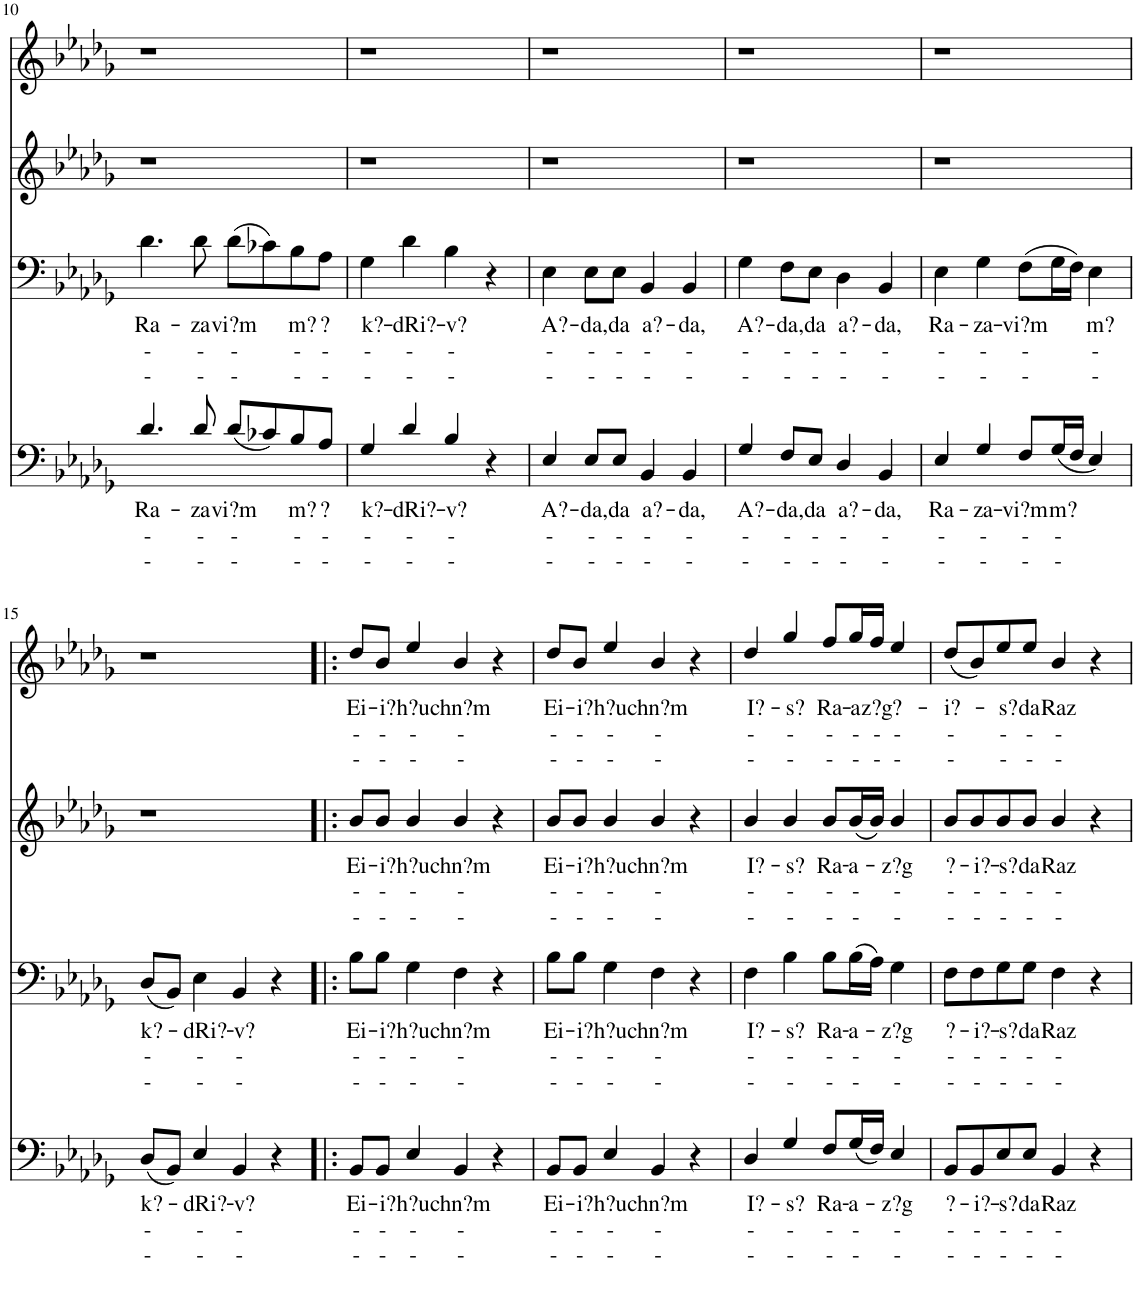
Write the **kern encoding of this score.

**kern	**text	**text	**text	**kern	**text	**text	**text	**kern	**text	**text	**text	**kern	**text	**text	**text
*part4	*part4	*part4	*part4	*part3	*part3	*part3	*part3	*part2	*part2	*part2	*part2	*part1	*part1	*part1	*part1
*staff4	*staff4	*staff4	*staff4	*staff3	*staff3	*staff3	*staff3	*staff2	*staff2	*staff2	*staff2	*staff1	*staff1	*staff1	*staff1
*I"Basse2	*	*	*	*I"Basse1	*	*	*	*I"T?nor 2	*	*	*	*I"T?nor 1	*	*	*
!!LO:PB:g=z
*clefF4	*	*	*	*clefF4	*	*	*	*clefG2	*	*	*	*clefG2	*	*	*
*	*	*	*	*Trd1c2	*	*	*	*	*	*	*	*	*	*	*
*k[b-e-a-d-g-]	*	*	*	*k[b-e-a-d-g-]	*	*	*	*k[b-e-a-d-g-]	*	*	*	*k[b-e-a-d-g-]	*	*	*
*M4/4	*	*	*	*M4/4	*	*	*	*M4/4	*	*	*	*	*	*	*
*met(c)	*	*	*	*met(c)	*	*	*	*met(c)	*	*	*	*	*	*	*
=10	=10	=10	=10	=10	=10	=10	=10	=10	=10	=10	=10	=10	=10	=10	=10
!	!LO:LY:b	!LO:LY:b	!LO:LY:b	!	!LO:LY:b	!LO:LY:b	!LO:LY:b	!	!	!	!	!	!	!	!
4.d-/	Ra-	-	-	4.d-\	Ra-	-	-	1r	.	.	.	1r	.	.	.
!	!LO:LY:b	!LO:LY:b	!LO:LY:b	!	!LO:LY:b	!LO:LY:b	!LO:LY:b	!	!	!	!	!	!	!	!
8d-/	-za-	-	-	8d-\	-za-	-	-	.	.	.	.	.	.	.	.
!	!LO:LY:b	!LO:LY:b	!LO:LY:b	!	!LO:LY:b	!LO:LY:b	!LO:LY:b	!	!	!	!	!	!	!	!
(8d-/L	-vi?m	-	-	(8d-\L	-vi?m	-	-	.	.	.	.	.	.	.	.
8c-X/)	.	.	.	8c-X\)	.	.	.	.	.	.	.	.	.	.	.
!	!LO:LY:b	!LO:LY:b	!LO:LY:b	!	!LO:LY:b	!LO:LY:b	!LO:LY:b	!	!	!	!	!	!	!	!
8B-/	m?-	-	-	8B-\	m?-	-	-	.	.	.	.	.	.	.	.
!	!LO:LY:b	!LO:LY:b	!LO:LY:b	!	!LO:LY:b	!LO:LY:b	!LO:LY:b	!	!	!	!	!	!	!	!
8A-/J	-?	-	-	8A-\J	-?	-	-	.	.	.	.	.	.	.	.
=11	=11	=11	=11	=11	=11	=11	=11	=11	=11	=11	=11	=11	=11	=11	=11
!	!LO:LY:b	!LO:LY:b	!LO:LY:b	!	!LO:LY:b	!LO:LY:b	!LO:LY:b	!	!	!	!	!	!	!	!
4G-/	k?-	-	-	4G-\	k?-	-	-	1r	.	.	.	1r	.	.	.
!	!LO:LY:b	!LO:LY:b	!LO:LY:b	!	!LO:LY:b	!LO:LY:b	!LO:LY:b	!	!	!	!	!	!	!	!
4d-/	-dRi?-	-	-	4d-\	-dRi?-	-	-	.	.	.	.	.	.	.	.
!	!LO:LY:b	!LO:LY:b	!LO:LY:b	!	!LO:LY:b	!LO:LY:b	!LO:LY:b	!	!	!	!	!	!	!	!
4B-/	-v?	-	-	4B-\	-v?	-	-	.	.	.	.	.	.	.	.
4r	.	.	.	4r	.	.	.	.	.	.	.	.	.	.	.
=12	=12	=12	=12	=12	=12	=12	=12	=12	=12	=12	=12	=12	=12	=12	=12
!	!LO:LY:b	!LO:LY:b	!LO:LY:b	!	!LO:LY:b	!LO:LY:b	!LO:LY:b	!	!	!	!	!	!	!	!
4E-/	A?-	-	-	4E-\	A?-	-	-	1r	.	.	.	1r	.	.	.
!	!LO:LY:b	!LO:LY:b	!LO:LY:b	!	!LO:LY:b	!LO:LY:b	!LO:LY:b	!	!	!	!	!	!	!	!
8E-/L	-da,	-	-	8E-\L	-da,	-	-	.	.	.	.	.	.	.	.
!	!LO:LY:b	!LO:LY:b	!LO:LY:b	!	!LO:LY:b	!LO:LY:b	!LO:LY:b	!	!	!	!	!	!	!	!
8E-/J	da	-	-	8E-\J	da	-	-	.	.	.	.	.	.	.	.
!	!LO:LY:b	!LO:LY:b	!LO:LY:b	!	!LO:LY:b	!LO:LY:b	!LO:LY:b	!	!	!	!	!	!	!	!
4BB-/	a?-	-	-	4BB-/	a?-	-	-	.	.	.	.	.	.	.	.
!	!LO:LY:b	!LO:LY:b	!LO:LY:b	!	!LO:LY:b	!LO:LY:b	!LO:LY:b	!	!	!	!	!	!	!	!
4BB-/	-da,	-	-	4BB-/	-da,	-	-	.	.	.	.	.	.	.	.
=13	=13	=13	=13	=13	=13	=13	=13	=13	=13	=13	=13	=13	=13	=13	=13
!	!LO:LY:b	!LO:LY:b	!LO:LY:b	!	!LO:LY:b	!LO:LY:b	!LO:LY:b	!	!	!	!	!	!	!	!
4G-/	A?-	-	-	4G-\	A?-	-	-	1r	.	.	.	1r	.	.	.
!	!LO:LY:b	!LO:LY:b	!LO:LY:b	!	!LO:LY:b	!LO:LY:b	!LO:LY:b	!	!	!	!	!	!	!	!
8F/L	-da,	-	-	8F\L	-da,	-	-	.	.	.	.	.	.	.	.
!	!LO:LY:b	!LO:LY:b	!LO:LY:b	!	!LO:LY:b	!LO:LY:b	!LO:LY:b	!	!	!	!	!	!	!	!
8E-/J	da	-	-	8E-\J	da	-	-	.	.	.	.	.	.	.	.
!	!LO:LY:b	!LO:LY:b	!LO:LY:b	!	!LO:LY:b	!LO:LY:b	!LO:LY:b	!	!	!	!	!	!	!	!
4D-/	a?-	-	-	4D-\	a?-	-	-	.	.	.	.	.	.	.	.
!	!LO:LY:b	!LO:LY:b	!LO:LY:b	!	!LO:LY:b	!LO:LY:b	!LO:LY:b	!	!	!	!	!	!	!	!
4BB-/	-da,	-	-	4BB-/	-da,	-	-	.	.	.	.	.	.	.	.
=14	=14	=14	=14	=14	=14	=14	=14	=14	=14	=14	=14	=14	=14	=14	=14
!	!LO:LY:b	!LO:LY:b	!LO:LY:b	!	!LO:LY:b	!LO:LY:b	!LO:LY:b	!	!	!	!	!	!	!	!
4E-/	Ra-	-	-	4E-\	Ra-	-	-	1r	.	.	.	1r	.	.	.
!	!LO:LY:b	!LO:LY:b	!LO:LY:b	!	!LO:LY:b	!LO:LY:b	!LO:LY:b	!	!	!	!	!	!	!	!
4G-/	-za-	-	-	4G-\	-za-	-	-	.	.	.	.	.	.	.	.
!	!LO:LY:b	!LO:LY:b	!LO:LY:b	!	!LO:LY:b	!LO:LY:b	!LO:LY:b	!	!	!	!	!	!	!	!
8F/L	-vi?m	-	-	(8F\L	-vi?m	-	-	.	.	.	.	.	.	.	.
!	!LO:LY:b	!LO:LY:b	!LO:LY:b	!	!	!	!	!	!	!	!	!	!	!	!
(16G-/L	m?	-	-	16G-\L	.	.	.	.	.	.	.	.	.	.	.
16F/JJ	.	.	.	16F\JJ)	.	.	.	.	.	.	.	.	.	.	.
!	!	!	!	!	!LO:LY:b	!LO:LY:b	!LO:LY:b	!	!	!	!	!	!	!	!
4E-/)	.	.	.	4E-\	m?	-	-	.	.	.	.	.	.	.	.
!!LO:LB:g=z
=15	=15	=15	=15	=15	=15	=15	=15	=15	=15	=15	=15	=15	=15	=15	=15
!	!LO:LY:b	!LO:LY:b	!LO:LY:b	!	!LO:LY:b	!LO:LY:b	!LO:LY:b	!	!	!	!	!	!	!	!
(8D-/L	k?-	-	-	(8D-/L	k?-	-	-	1r	.	.	.	1r	.	.	.
8BB-/J)	.	.	.	8BB-/J)	.	.	.	.	.	.	.	.	.	.	.
!	!LO:LY:b	!LO:LY:b	!LO:LY:b	!	!LO:LY:b	!LO:LY:b	!LO:LY:b	!	!	!	!	!	!	!	!
4E-/	-dRi?-	-	-	4E-\	-dRi?-	-	-	.	.	.	.	.	.	.	.
!	!LO:LY:b	!LO:LY:b	!LO:LY:b	!	!LO:LY:b	!LO:LY:b	!LO:LY:b	!	!	!	!	!	!	!	!
4BB-/	-v?	-	-	4BB-/	-v?	-	-	.	.	.	.	.	.	.	.
4r	.	.	.	4r	.	.	.	.	.	.	.	.	.	.	.
=16!|:	=16!|:	=16!|:	=16!|:	=16!|:	=16!|:	=16!|:	=16!|:	=16!|:	=16!|:	=16!|:	=16!|:	=16!|:	=16!|:	=16!|:	=16!|:
!	!LO:LY:b	!LO:LY:b	!LO:LY:b	!	!LO:LY:b	!LO:LY:b	!LO:LY:b	!	!LO:LY:b	!LO:LY:b	!LO:LY:b	!	!LO:LY:b	!LO:LY:b	!LO:LY:b
8BB-/L	Ei-	-	-	8B-\L	Ei-	-	-	8b-/L	Ei-	-	-	8dd-/L	Ei-	-	-
!	!LO:LY:b	!LO:LY:b	!LO:LY:b	!	!LO:LY:b	!LO:LY:b	!LO:LY:b	!	!LO:LY:b	!LO:LY:b	!LO:LY:b	!	!LO:LY:b	!LO:LY:b	!LO:LY:b
8BB-/J	-i?	-	-	8B-\J	-i?	-	-	8b-/J	-i?	-	-	8b-/J	-i?	-	-
!	!LO:LY:b	!LO:LY:b	!LO:LY:b	!	!LO:LY:b	!LO:LY:b	!LO:LY:b	!	!LO:LY:b	!LO:LY:b	!LO:LY:b	!	!LO:LY:b	!LO:LY:b	!LO:LY:b
4E-/	h?u-	-	-	4G-\	h?u-	-	-	4b-/	h?u-	-	-	4ee-/	h?u-	-	-
!	!LO:LY:b	!LO:LY:b	!LO:LY:b	!	!LO:LY:b	!LO:LY:b	!LO:LY:b	!	!LO:LY:b	!LO:LY:b	!LO:LY:b	!	!LO:LY:b	!LO:LY:b	!LO:LY:b
4BB-/	-chn?m	-	-	4F\	-chn?m	-	-	4b-/	-chn?m	-	-	4b-/	-chn?m	-	-
4r	.	.	.	4r	.	.	.	4r	.	.	.	4r	.	.	.
=17	=17	=17	=17	=17	=17	=17	=17	=17	=17	=17	=17	=17	=17	=17	=17
!	!LO:LY:b	!LO:LY:b	!LO:LY:b	!	!LO:LY:b	!LO:LY:b	!LO:LY:b	!	!LO:LY:b	!LO:LY:b	!LO:LY:b	!	!LO:LY:b	!LO:LY:b	!LO:LY:b
8BB-/L	Ei-	-	-	8B-\L	Ei-	-	-	8b-/L	Ei-	-	-	8dd-/L	Ei-	-	-
!	!LO:LY:b	!LO:LY:b	!LO:LY:b	!	!LO:LY:b	!LO:LY:b	!LO:LY:b	!	!LO:LY:b	!LO:LY:b	!LO:LY:b	!	!LO:LY:b	!LO:LY:b	!LO:LY:b
8BB-/J	-i?	-	-	8B-\J	-i?	-	-	8b-/J	-i?	-	-	8b-/J	-i?	-	-
!	!LO:LY:b	!LO:LY:b	!LO:LY:b	!	!LO:LY:b	!LO:LY:b	!LO:LY:b	!	!LO:LY:b	!LO:LY:b	!LO:LY:b	!	!LO:LY:b	!LO:LY:b	!LO:LY:b
4E-/	h?u-	-	-	4G-\	h?u-	-	-	4b-/	h?u-	-	-	4ee-/	h?u-	-	-
!	!LO:LY:b	!LO:LY:b	!LO:LY:b	!	!LO:LY:b	!LO:LY:b	!LO:LY:b	!	!LO:LY:b	!LO:LY:b	!LO:LY:b	!	!LO:LY:b	!LO:LY:b	!LO:LY:b
4BB-/	-chn?m	-	-	4F\	-chn?m	-	-	4b-/	-chn?m	-	-	4b-/	-chn?m	-	-
4r	.	.	.	4r	.	.	.	4r	.	.	.	4r	.	.	.
=18	=18	=18	=18	=18	=18	=18	=18	=18	=18	=18	=18	=18	=18	=18	=18
!	!LO:LY:b	!LO:LY:b	!LO:LY:b	!	!LO:LY:b	!LO:LY:b	!LO:LY:b	!	!LO:LY:b	!LO:LY:b	!LO:LY:b	!	!LO:LY:b	!LO:LY:b	!LO:LY:b
4D-/	I?-	-	-	4F\	I?-	-	-	4b-/	I?-	-	-	4dd-/	I?-	-	-
!	!LO:LY:b	!LO:LY:b	!LO:LY:b	!	!LO:LY:b	!LO:LY:b	!LO:LY:b	!	!LO:LY:b	!LO:LY:b	!LO:LY:b	!	!LO:LY:b	!LO:LY:b	!LO:LY:b
4G-/	-s?	-	-	4B-\	-s?	-	-	4b-/	-s?	-	-	4gg-/	-s?	-	-
!	!LO:LY:b	!LO:LY:b	!LO:LY:b	!	!LO:LY:b	!LO:LY:b	!LO:LY:b	!	!LO:LY:b	!LO:LY:b	!LO:LY:b	!	!LO:LY:b	!LO:LY:b	!LO:LY:b
8F/L	Ra-	-	-	8B-\L	Ra-	-	-	8b-/L	Ra-	-	-	8ff/L	Ra-	-	-
!	!LO:LY:b	!LO:LY:b	!LO:LY:b	!	!LO:LY:b	!LO:LY:b	!LO:LY:b	!	!LO:LY:b	!LO:LY:b	!LO:LY:b	!	!LO:LY:b	!LO:LY:b	!LO:LY:b
(16G-/L	-a-	-	-	(16B-\L	-a-	-	-	(16b-/L	-a-	-	-	16gg-/L	-a-	-	-
!	!	!	!	!	!	!	!	!	!	!	!	!	!LO:LY:b	!LO:LY:b	!LO:LY:b
16F/JJ)	.	.	.	16A-\JJ)	.	.	.	16b-/JJ)	.	.	.	16ff/JJ	-z?g	-	-
!	!LO:LY:b	!LO:LY:b	!LO:LY:b	!	!LO:LY:b	!LO:LY:b	!LO:LY:b	!	!LO:LY:b	!LO:LY:b	!LO:LY:b	!	!LO:LY:b	!LO:LY:b	!LO:LY:b
4E-/	-z?g	-	-	4G-\	-z?g	-	-	4b-/	-z?g	-	-	4ee-/	?-	-	-
=19	=19	=19	=19	=19	=19	=19	=19	=19	=19	=19	=19	=19	=19	=19	=19
!	!LO:LY:b	!LO:LY:b	!LO:LY:b	!	!LO:LY:b	!LO:LY:b	!LO:LY:b	!	!LO:LY:b	!LO:LY:b	!LO:LY:b	!	!LO:LY:b	!LO:LY:b	!LO:LY:b
8BB-/L	?-	-	-	8F\L	?-	-	-	8b-/L	?-	-	-	(8dd-/L	-i?-	-	-
!	!LO:LY:b	!LO:LY:b	!LO:LY:b	!	!LO:LY:b	!LO:LY:b	!LO:LY:b	!	!LO:LY:b	!LO:LY:b	!LO:LY:b	!	!	!	!
8BB-/	-i?-	-	-	8F\	-i?-	-	-	8b-/	-i?-	-	-	8b-/)	.	.	.
!	!LO:LY:b	!LO:LY:b	!LO:LY:b	!	!LO:LY:b	!LO:LY:b	!LO:LY:b	!	!LO:LY:b	!LO:LY:b	!LO:LY:b	!	!LO:LY:b	!LO:LY:b	!LO:LY:b
8E-/	-s?	-	-	8G-\	-s?	-	-	8b-/	-s?	-	-	8ee-/	-s?	-	-
!	!LO:LY:b	!LO:LY:b	!LO:LY:b	!	!LO:LY:b	!LO:LY:b	!LO:LY:b	!	!LO:LY:b	!LO:LY:b	!LO:LY:b	!	!LO:LY:b	!LO:LY:b	!LO:LY:b
8E-/J	da	-	-	8G-\J	da	-	-	8b-/J	da	-	-	8ee-/J	da	-	-
!	!LO:LY:b	!LO:LY:b	!LO:LY:b	!	!LO:LY:b	!LO:LY:b	!LO:LY:b	!	!LO:LY:b	!LO:LY:b	!LO:LY:b	!	!LO:LY:b	!LO:LY:b	!LO:LY:b
4BB-/	Raz	-	-	4F\	Raz	-	-	4b-/	Raz	-	-	4b-/	Raz	-	-
4r	.	.	.	4r	.	.	.	4r	.	.	.	4r	.	.	.
=	=	=	=	=	=	=	=	=	=	=	=	=	=	=	=
*-	*-	*-	*-	*-	*-	*-	*-	*-	*-	*-	*-	*-	*-	*-	*-
